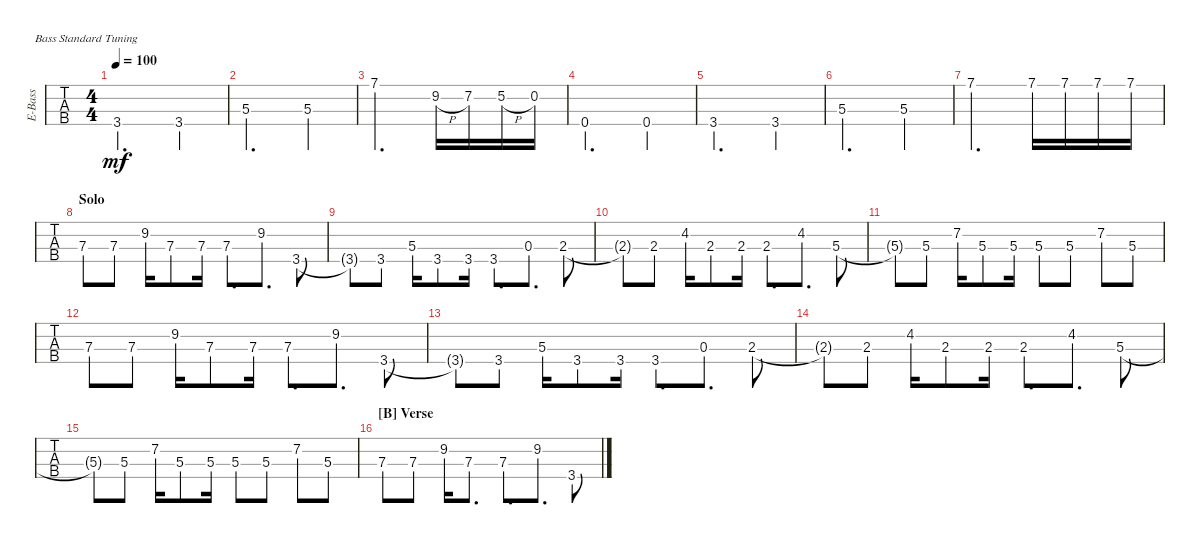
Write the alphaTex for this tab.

\defaultSystemsLayout 4
\bracketExtendMode groupsimilarinstruments
\otherSystemsTrackNameOrientation horizontal
\track ("Cole Train" "E-Bass") {instrument electricbassfinger}
\staff {tabs}
\tuning (G2 D2 A1 E1)
\ts (4 4)
\tempo 100
\clef f4
\ks c
3.4.2{d dy mf} 3.4.4 |
5.3.2{d} 5.3.4 |
7.1.2{d} 9.2{h}.16 7.2.16 5.2{h}.16 0.2.16 |
0.4.2{d} 0.4.4 |
3.4.2{d} 3.4.4 |
5.3.2{d} 5.3.4 |
7.1.2{d} 7.1.16 7.1.16 7.1.16 7.1.16 |
\section ("" "Solo")
7.3.8 7.3.8 9.2.16 7.3.8 7.3.16 7.3.8{d} 9.2.8{d} 3.4.8 |
3.4{t}.8 3.4.8 5.3.16 3.4.8 3.4.16 3.4.8{d} 0.3.8{d} 2.3.8 |
2.3{t}.8 2.3.8 4.2{acc #}.16 2.3.8 2.3.16 2.3.8{d} 4.2{acc #}.8{d} 5.3.8 |
5.3{t}.8 5.3.8 7.2.16 5.3.8 5.3.16 5.3.8 5.3.8 7.2.8 5.3.8 |
7.3.8 7.3.8 9.2.16 7.3.8 7.3.16 7.3.8{d} 9.2.8{d} 3.4.8 |
3.4{t}.8 3.4.8 5.3.16 3.4.8 3.4.16 3.4.8{d} 0.3.8{d} 2.3.8 |
2.3{t}.8 2.3.8 4.2{acc #}.16 2.3.8 2.3.16 2.3.8{d} 4.2{acc #}.8{d} 5.3.8 |
5.3{t}.8 5.3.8 7.2.16 5.3.8 5.3.16 5.3.8 5.3.8 7.2.8 5.3.8 |
\section ("B" "Verse")
7.3.8 7.3.8 9.2.16 7.3.8{d} 7.3.8{d} 9.2.8{d} 3.4.8
